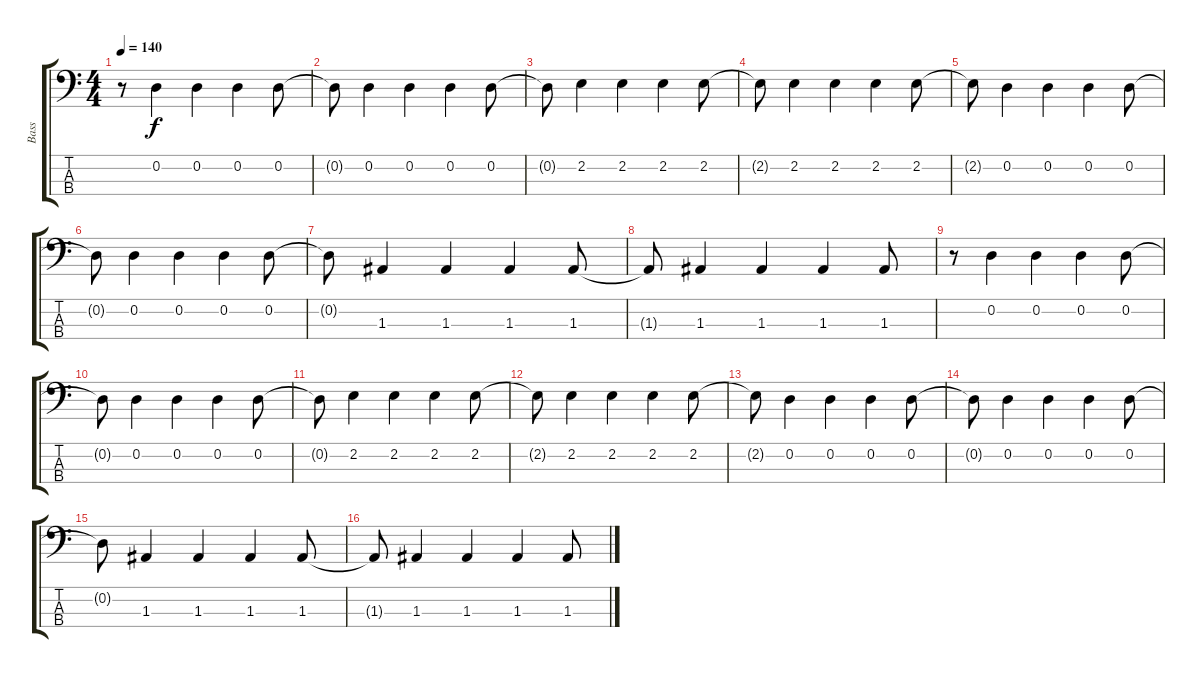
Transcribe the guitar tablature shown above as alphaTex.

\track ("Bass" "Bass") {instrument fretlessbass}
\staff {score tabs}
\tuning (G2 D2 A1 E1) {hide}
\ts (4 4)
\tempo 140
\clef f4
\ks c
r.8{dy f} 0.2.4 0.2.4 0.2.4 0.2.8 |
0.2{t}.8 0.2.4 0.2.4 0.2.4 0.2.8 |
0.2{t}.8 2.2.4 2.2.4 2.2.4 2.2.8 |
2.2{t}.8 2.2.4 2.2.4 2.2.4 2.2.8 |
2.2{t}.8 0.2.4 0.2.4 0.2.4 0.2.8 |
0.2{t}.8 0.2.4 0.2.4 0.2.4 0.2.8 |
0.2{t}.8 1.3.4 1.3.4 1.3.4 1.3.8 |
1.3{t}.8 1.3.4 1.3.4 1.3.4 1.3.8 |
r.8 0.2.4 0.2.4 0.2.4 0.2.8 |
0.2{t}.8 0.2.4 0.2.4 0.2.4 0.2.8 |
0.2{t}.8 2.2.4 2.2.4 2.2.4 2.2.8 |
2.2{t}.8 2.2.4 2.2.4 2.2.4 2.2.8 |
2.2{t}.8 0.2.4 0.2.4 0.2.4 0.2.8 |
0.2{t}.8 0.2.4 0.2.4 0.2.4 0.2.8 |
0.2{t}.8 1.3.4 1.3.4 1.3.4 1.3.8 |
1.3{t}.8 1.3.4 1.3.4 1.3.4 1.3.8
